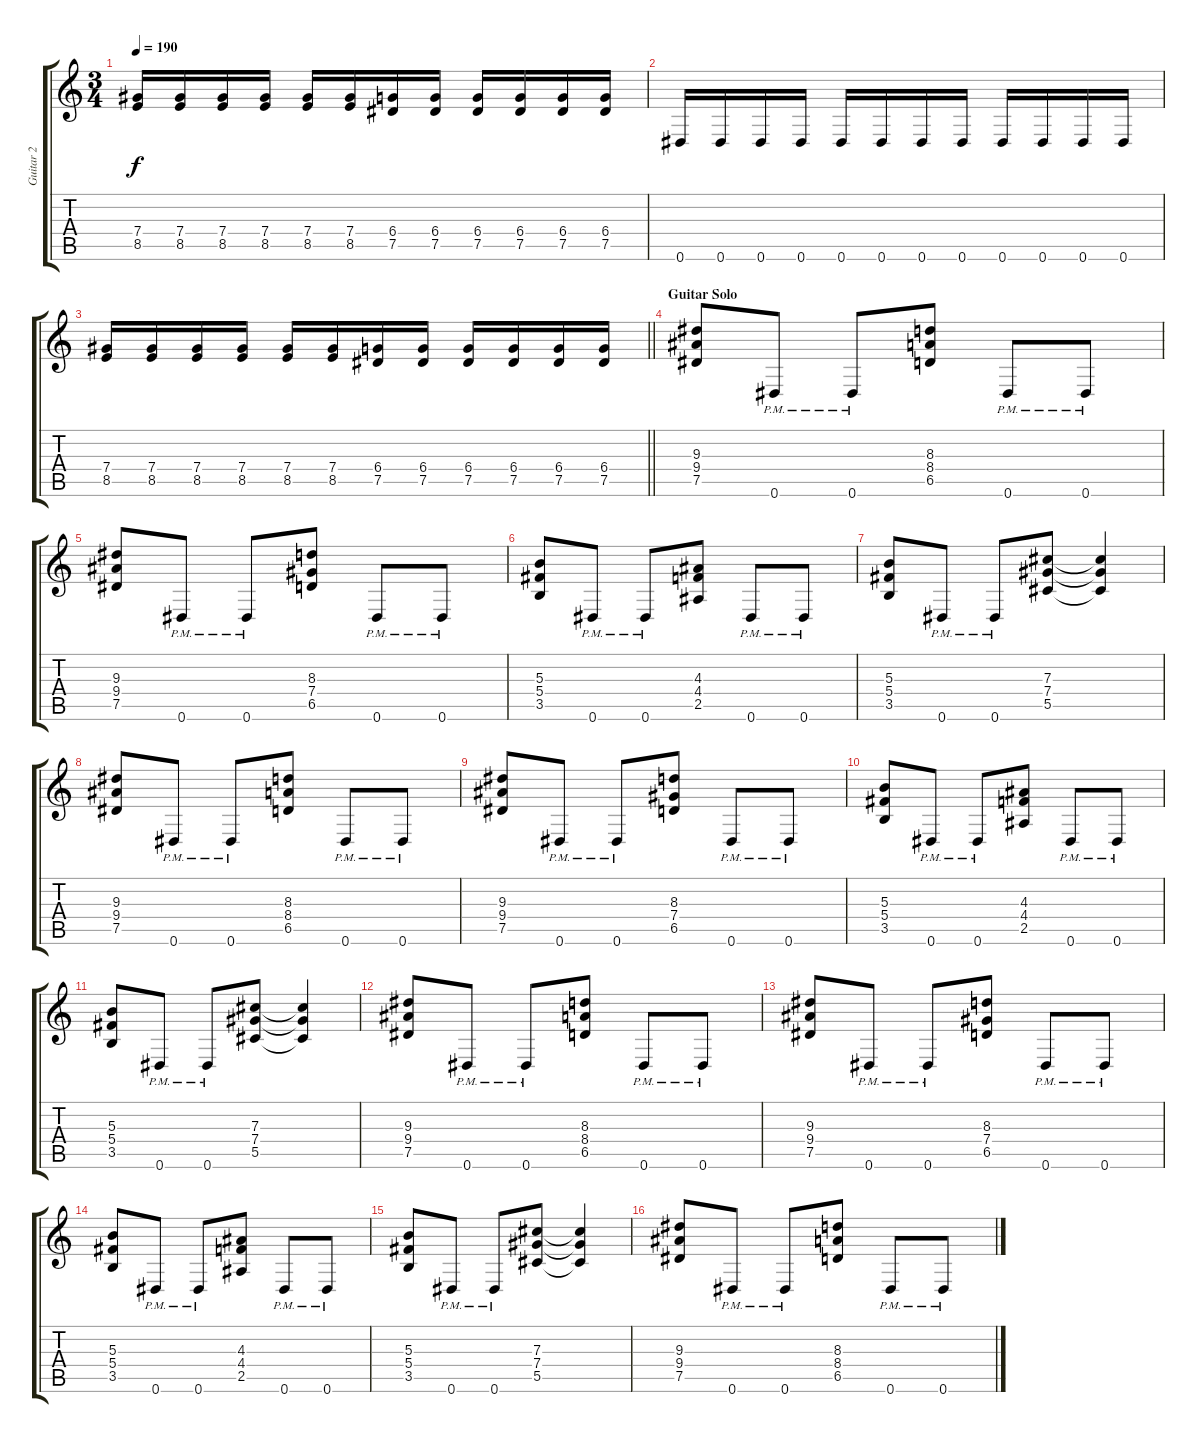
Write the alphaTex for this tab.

\track ("Guitar 2" "Guitar 2") {instrument overdrivenguitar}
\staff {score tabs}
\tuning (Eb4 Bb3 Gb3 Db3 Ab2 Eb2) {hide}
\ts (3 4)
\tempo 190
\clef g2
\ks c
(7.4 8.5).16{dy f} (7.4 8.5).16 (7.4 8.5).16 (7.4 8.5).16 (7.4 8.5).16 (7.4 8.5).16 (6.4 7.5).16 (6.4 7.5).16 (6.4 7.5).16 (6.4 7.5).16 (6.4 7.5).16 (6.4 7.5).16 |
0.6.16 0.6.16 0.6.16 0.6.16 0.6.16 0.6.16 0.6.16 0.6.16 0.6.16 0.6.16 0.6.16 0.6.16 |
\barLineRight lightlight
(7.4 8.5).16 (7.4 8.5).16 (7.4 8.5).16 (7.4 8.5).16 (7.4 8.5).16 (7.4 8.5).16 (6.4 7.5).16 (6.4 7.5).16 (6.4 7.5).16 (6.4 7.5).16 (6.4 7.5).16 (6.4 7.5).16 |
\section ("" "Guitar Solo")
(9.3 9.4 7.5).8 0.6{pm}.8 0.6{pm}.8 (8.3 8.4 6.5).8 0.6{pm}.8 0.6{pm}.8 |
(9.3 9.4 7.5).8 0.6{pm}.8 0.6{pm}.8 (8.3 7.4 6.5).8 0.6{pm}.8 0.6{pm}.8 |
(5.3 5.4 3.5).8 0.6{pm}.8 0.6{pm}.8 (4.3 4.4 2.5).8 0.6{pm}.8 0.6{pm}.8 |
(5.3 5.4 3.5).8 0.6{pm}.8 0.6{pm}.8 (7.3 7.4 5.5).8 (7.3{t} 7.4{t} 5.5{t}).4 |
(9.3 9.4 7.5).8 0.6{pm}.8 0.6{pm}.8 (8.3 8.4 6.5).8 0.6{pm}.8 0.6{pm}.8 |
(9.3 9.4 7.5).8 0.6{pm}.8 0.6{pm}.8 (8.3 7.4 6.5).8 0.6{pm}.8 0.6{pm}.8 |
(5.3 5.4 3.5).8 0.6{pm}.8 0.6{pm}.8 (4.3 4.4 2.5).8 0.6{pm}.8 0.6{pm}.8 |
(5.3 5.4 3.5).8 0.6{pm}.8 0.6{pm}.8 (7.3 7.4 5.5).8 (7.3{t} 7.4{t} 5.5{t}).4 |
(9.3 9.4 7.5).8 0.6{pm}.8 0.6{pm}.8 (8.3 8.4 6.5).8 0.6{pm}.8 0.6{pm}.8 |
(9.3 9.4 7.5).8 0.6{pm}.8 0.6{pm}.8 (8.3 7.4 6.5).8 0.6{pm}.8 0.6{pm}.8 |
(5.3 5.4 3.5).8 0.6{pm}.8 0.6{pm}.8 (4.3 4.4 2.5).8 0.6{pm}.8 0.6{pm}.8 |
(5.3 5.4 3.5).8 0.6{pm}.8 0.6{pm}.8 (7.3 7.4 5.5).8 (7.3{t} 7.4{t} 5.5{t}).4 |
(9.3 9.4 7.5).8 0.6{pm}.8 0.6{pm}.8 (8.3 8.4 6.5).8 0.6{pm}.8 0.6{pm}.8
